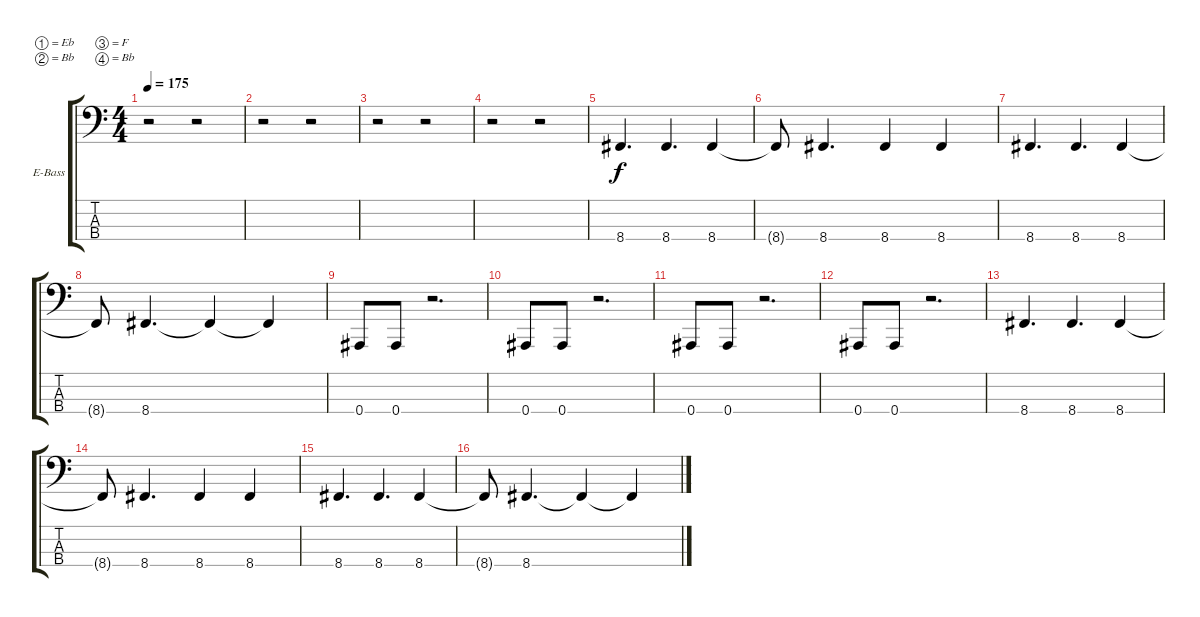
\bracketExtendMode groupsimilarinstruments
\firstSystemTrackNameOrientation horizontal
\otherSystemsTrackNameOrientation horizontal
\track ("Piste 5" "E-Bass") {instrument electricbasspick}
\staff {score tabs}
\tuning (Eb2 Bb1 F1 Bb0)
\ts (4 4)
\tempo 175
\clef f4
\ks c
r.2{dy f} r.2 |
r.2 r.2 |
r.2 r.2 |
r.2 r.2 |
8.4.4{d} 8.4.4{d} 8.4.4 |
8.4{t}.8 8.4.4{d} 8.4.4 8.4.4 |
8.4.4{d} 8.4.4{d} 8.4.4 |
8.4{t}.8 8.4.4{d} 8.4{t}.4 8.4{t}.4 |
0.4.8 0.4.8 r.2{d} |
0.4.8 0.4.8 r.2{d} |
0.4.8 0.4.8 r.2{d} |
0.4.8 0.4.8 r.2{d} |
8.4.4{d} 8.4.4{d} 8.4.4 |
8.4{t}.8 8.4.4{d} 8.4.4 8.4.4 |
8.4.4{d} 8.4.4{d} 8.4.4 |
8.4{t}.8 8.4.4{d} 8.4{t}.4 8.4{t}.4
